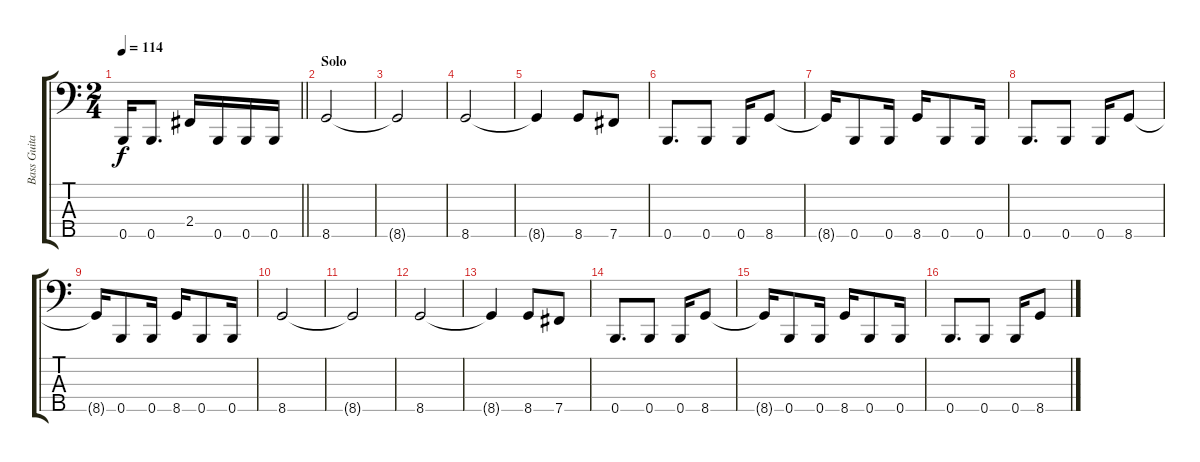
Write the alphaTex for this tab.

\track ("Bass Guitar" "Bass Guita") {instrument electricbassfinger}
\staff {score tabs}
\tuning (G2 D2 A1 E1 B0) {hide}
\ts (2 4)
\tempo 114
\clef f4
\barLineRight lightlight
\ks c
0.5.16{dy f} 0.5.8{d} 2.4.16 0.5.16 0.5.16 0.5.16 |
\section ("" "Solo")
8.5.2 |
8.5{t}.2 |
8.5.2 |
8.5{t}.4 8.5.8 7.5.8 |
0.5.8{d} 0.5.8 0.5.16 8.5.8 |
8.5{t}.16 0.5.8 0.5.16 8.5.16 0.5.8 0.5.16 |
0.5.8{d} 0.5.8 0.5.16 8.5.8 |
8.5{t}.16 0.5.8 0.5.16 8.5.16 0.5.8 0.5.16 |
8.5.2 |
8.5{t}.2 |
8.5.2 |
8.5{t}.4 8.5.8 7.5.8 |
0.5.8{d} 0.5.8 0.5.16 8.5.8 |
8.5{t}.16 0.5.8 0.5.16 8.5.16 0.5.8 0.5.16 |
0.5.8{d} 0.5.8 0.5.16 8.5.8
